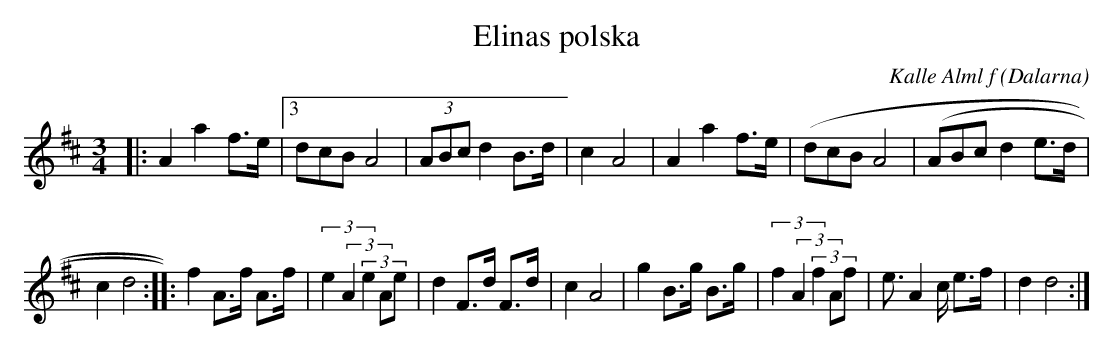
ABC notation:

X:1
T:Elinas polska
C:Kalle Alml f
O:Dalarna
M:3/4
L:1/8
K:D
|:A2 a2 f3/2e/ |3dcB A4 |(3ABc d2 B3/2d/ |c2 A4 |A2 a2 f3/2e/ |(dcB A4 |(ABc d2 e3/2d/ |
c2 d4 ::f2 A3/2f/ A3/2f/ |(3e2(3A2(3e2 Ae |d2 F3/2d/ F3/2d/ |c2 A4 |g2 B3/2g/ B3/2g/ |(3f2(3A2(3f2 Af |e3/2 A2 c/ e3/2f/ |d2 d4 :|
